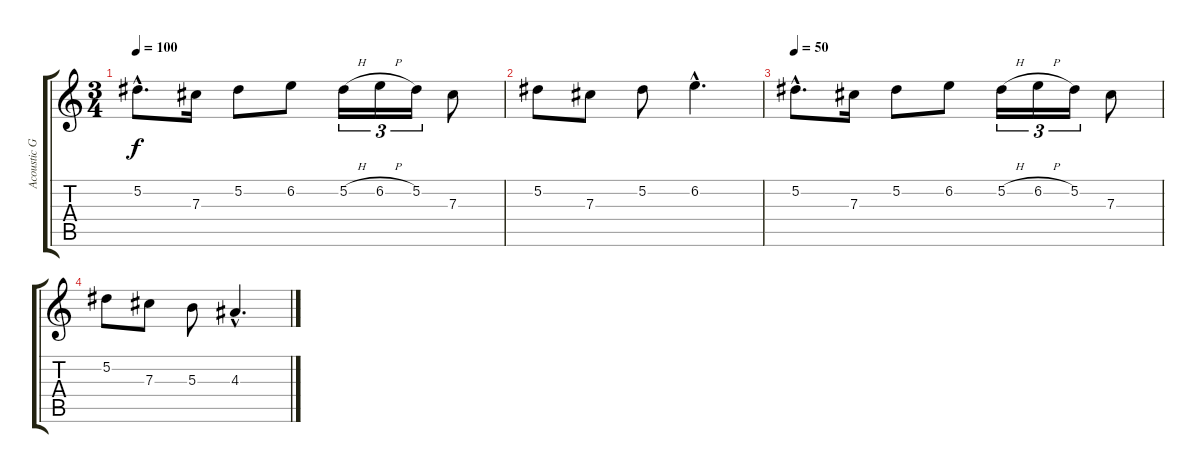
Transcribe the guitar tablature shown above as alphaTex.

\track ("Acoustic Guitar I" "Acoustic G") {instrument acousticguitarnylon}
\staff {score tabs}
\tuning (Eb4 Bb3 Gb3 Db3 Ab2 Eb2) {hide}
\ts (3 4)
\tempo 100
\clef g2
\ks c
5.2{hac}.8{d dy f} 7.3.16 5.2.8 6.2.8 5.2{h}.16{tu (3 2)} 6.2{h}.16{tu (3 2)} 5.2.16{tu (3 2)} 7.3.8 |
5.2.8 7.3.8 5.2.8 6.2{hac}.4{d} |
\tempo 50
5.2{hac}.8{d} 7.3.16 5.2.8 6.2.8 5.2{h}.16{tu (3 2)} 6.2{h}.16{tu (3 2)} 5.2.16{tu (3 2)} 7.3.8 |
5.2.8 7.3.8 5.3.8 4.3{hac}.4{d}
